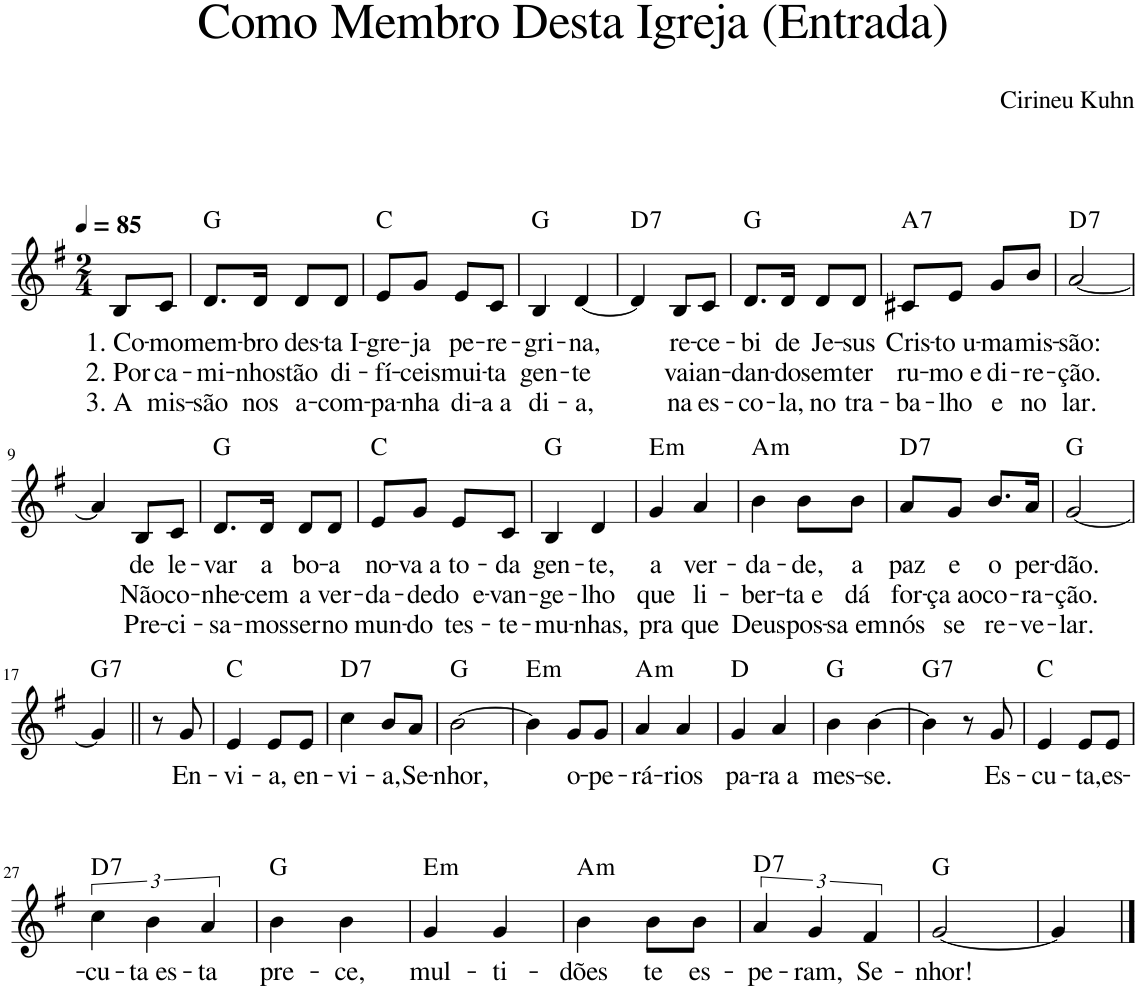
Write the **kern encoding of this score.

**kern	**text	**text	**text	**harte
*part1	*part1	*part1	*part1	*part1
*staff1	*staff1	*staff1	*staff1	*
*I"Voz	*	*	*	*
*I'Vo.	*	*	*	*
*clefG2	*	*	*	*
*k[f#]	*	*	*	*
*M2/4	*	*	*	*
*MM85	*	*	*	*
=1	=1	=1	=1	=1
!	!LO:LY:b	!LO:LY:b	!LO:LY:b	!
8B/L	1. Co-	2. Por	3. A	.
!	!LO:LY:b	!LO:LY:b	!LO:LY:b	!
8c/J	-mo	ca-	mis-	.
=2	=2	=2	=2	=2
!	!LO:LY:b	!LO:LY:b	!LO:LY:b	!
8.d/L	mem-	-mi-	-são	G:maj
!	!LO:LY:b	!LO:LY:b	!LO:LY:b	!
16d/Jk	-bro	-nhos	nos	.
!	!LO:LY:b	!LO:LY:b	!LO:LY:b	!
8d/L	des-	tão	a-	.
!	!LO:LY:b	!LO:LY:b	!LO:LY:b	!
8d/J	-ta I-	di-	-com-	.
=3	=3	=3	=3	=3
!	!LO:LY:b	!LO:LY:b	!LO:LY:b	!
8e/L	-gre-	-fí-	-pa-	C:maj
!	!LO:LY:b	!LO:LY:b	!LO:LY:b	!
8g/J	-ja	-ceis	-nha	.
!	!LO:LY:b	!LO:LY:b	!LO:LY:b	!
8e/L	pe-	mui-	di-	.
!	!LO:LY:b	!LO:LY:b	!LO:LY:b	!
8c/J	-re-	-ta	-a a	.
=4	=4	=4	=4	=4
!	!LO:LY:b	!LO:LY:b	!LO:LY:b	!
4B/	-gri-	gen-	di-	G:maj
!	!LO:LY:b	!LO:LY:b	!LO:LY:b	!
[4d/	-na,	-te	-a,	.
=5	=5	=5	=5	=5
!	!	!	!	!LO:H:kt=7
4d/]	.	.	.	D:7
!	!LO:LY:b	!LO:LY:b	!LO:LY:b	!
8B/L	re-	vai	na	.
!	!LO:LY:b	!LO:LY:b	!LO:LY:b	!
8c/J	-ce-	an-	es-	.
=6	=6	=6	=6	=6
!	!LO:LY:b	!LO:LY:b	!LO:LY:b	!
8.d/L	-bi	-dan-	-co-	G:maj
!	!LO:LY:b	!LO:LY:b	!LO:LY:b	!
16d/Jk	de	-do	-la,	.
!	!LO:LY:b	!LO:LY:b	!LO:LY:b	!
8d/L	Je-	sem	no	.
!	!LO:LY:b	!LO:LY:b	!LO:LY:b	!
8d/J	-sus	ter	tra-	.
=7	=7	=7	=7	=7
!	!LO:LY:b	!LO:LY:b	!LO:LY:b	!LO:H:kt=7
8c#X/L	Cris-	ru-	-ba-	A:7
!	!LO:LY:b	!LO:LY:b	!LO:LY:b	!
8e/J	-to u-	-mo e	-lho	.
!	!LO:LY:b	!LO:LY:b	!LO:LY:b	!
8g/L	-ma	di-	e	.
!	!LO:LY:b	!LO:LY:b	!LO:LY:b	!
8b/J	mis-	-re-	no	.
=8	=8	=8	=8	=8
!	!LO:LY:b	!LO:LY:b	!LO:LY:b	!LO:H:kt=7
[2a/	-são:	-ção.	lar.	D:7
!!LO:LB:g=z
=9	=9	=9	=9	=9
4a/]	.	.	.	.
!	!LO:LY:b	!LO:LY:b	!LO:LY:b	!
8B/L	de	Não	Pre-	.
!	!LO:LY:b	!LO:LY:b	!LO:LY:b	!
8c/J	le-	co-	-ci-	.
=10	=10	=10	=10	=10
!	!LO:LY:b	!LO:LY:b	!LO:LY:b	!
8.d/L	-var	-nhe-	-sa-	G:maj
!	!LO:LY:b	!LO:LY:b	!LO:LY:b	!
16d/Jk	a	-cem	-mos	.
!	!LO:LY:b	!LO:LY:b	!LO:LY:b	!
8d/L	bo-	a	ser	.
!	!LO:LY:b	!LO:LY:b	!LO:LY:b	!
8d/J	-a	ver-	no	.
=11	=11	=11	=11	=11
!	!LO:LY:b	!LO:LY:b	!LO:LY:b	!
8e/L	no-	-da-	mun-	C:maj
!	!LO:LY:b	!LO:LY:b	!LO:LY:b	!
8g/J	-va a	-de	-do	.
!	!LO:LY:b	!LO:LY:b	!LO:LY:b	!
8e/L	to-	do e-	tes-	.
!	!LO:LY:b	!LO:LY:b	!LO:LY:b	!
8c/J	-da	-van-	-te-	.
=12	=12	=12	=12	=12
!	!LO:LY:b	!LO:LY:b	!LO:LY:b	!
4B/	gen-	-ge-	-mu-	G:maj
!	!LO:LY:b	!LO:LY:b	!LO:LY:b	!
4d/	-te,	-lho	-nhas,	.
=13	=13	=13	=13	=13
!	!LO:LY:b	!LO:LY:b	!LO:LY:b	!LO:H:kt=m
4g/	a	que	pra	E:min
!	!LO:LY:b	!LO:LY:b	!LO:LY:b	!
4a/	ver-	li-	que	.
=14	=14	=14	=14	=14
!	!LO:LY:b	!LO:LY:b	!LO:LY:b	!LO:H:kt=m
4b\	-da-	-ber-	Deus	A:min
!	!LO:LY:b	!LO:LY:b	!LO:LY:b	!
8b\L	-de,	-ta e	pos-	.
!	!LO:LY:b	!LO:LY:b	!LO:LY:b	!
8b\J	a	dá	-sa em	.
=15	=15	=15	=15	=15
!	!LO:LY:b	!LO:LY:b	!LO:LY:b	!LO:H:kt=7
8a/L	paz	for-	nós	D:7
!	!LO:LY:b	!LO:LY:b	!LO:LY:b	!
8g/J	e	-ça ao	se	.
!	!LO:LY:b	!LO:LY:b	!LO:LY:b	!
8.b/L	o	co-	re-	.
!	!LO:LY:b	!LO:LY:b	!LO:LY:b	!
16a/Jk	per-	-ra-	-ve-	.
=16	=16	=16	=16	=16
!	!LO:LY:b	!LO:LY:b	!LO:LY:b	!
[2g/	-dão.	-ção.	-lar.	G:maj
!!LO:LB:g=z
=17	=17	=17	=17	=17
!	!	!	!	!LO:H:kt=7
4g/]	.	.	.	G:7
8r	.	.	.	.
!	!LO:LY:b	!	!	!
8g/	En-	.	.	.
=18	=18	=18	=18	=18
!	!LO:LY:b	!	!	!
4e/	-vi-	.	.	C:maj
!	!LO:LY:b	!	!	!
8e/L	-a,	.	.	.
!	!LO:LY:b	!	!	!
8e/J	en-	.	.	.
=19	=19	=19	=19	=19
!	!LO:LY:b	!	!	!LO:H:kt=7
4cc\	-vi-	.	.	D:7
!	!LO:LY:b	!	!	!
8b/L	-a,	.	.	.
!	!LO:LY:b	!	!	!
8a/J	Se-	.	.	.
=20	=20	=20	=20	=20
!	!LO:LY:b	!	!	!
[2b\	-nhor,	.	.	G:maj
=21	=21	=21	=21	=21
!	!	!	!	!LO:H:kt=m
4b\]	.	.	.	E:min
!	!LO:LY:b	!	!	!
8g/L	o-	.	.	.
!	!LO:LY:b	!	!	!
8g/J	-pe-	.	.	.
=22	=22	=22	=22	=22
!	!LO:LY:b	!	!	!LO:H:kt=m
4a/	-rá-	.	.	A:min
!	!LO:LY:b	!	!	!
4a/	-rios	.	.	.
=23	=23	=23	=23	=23
!	!LO:LY:b	!	!	!
4g/	pa-	.	.	D:maj
!	!LO:LY:b	!	!	!
4a/	-ra a	.	.	.
=24	=24	=24	=24	=24
!	!LO:LY:b	!	!	!
4b\	mes-	.	.	G:maj
!	!LO:LY:b	!	!	!
[4b\	-se.	.	.	.
=25	=25	=25	=25	=25
!	!	!	!	!LO:H:kt=7
4b\]	.	.	.	G:7
8r	.	.	.	.
!	!LO:LY:b	!	!	!
8g/	Es-	.	.	.
=26	=26	=26	=26	=26
!	!LO:LY:b	!	!	!
4e/	-cu-	.	.	C:maj
!	!LO:LY:b	!	!	!
8e/L	-ta,	.	.	.
!	!LO:LY:b	!	!	!
8e/J	es-	.	.	.
!!LO:LB:g=z
=27	=27	=27	=27	=27
!	!LO:LY:b	!	!	!LO:H:kt=7
6cc\	-cu-	.	.	D:7
!	!LO:LY:b	!	!	!
6b\	-ta es-	.	.	.
!	!LO:LY:b	!	!	!
6a/	-ta	.	.	.
=28	=28	=28	=28	=28
!	!LO:LY:b	!	!	!
4b\	pre-	.	.	G:maj
!	!LO:LY:b	!	!	!
4b\	-ce,	.	.	.
=29	=29	=29	=29	=29
!	!LO:LY:b	!	!	!LO:H:kt=m
4g/	mul-	.	.	E:min
!	!LO:LY:b	!	!	!
4g/	-ti-	.	.	.
=30	=30	=30	=30	=30
!	!LO:LY:b	!	!	!LO:H:kt=m
4b\	-dões	.	.	A:min
!	!LO:LY:b	!	!	!
8b\L	te	.	.	.
!	!LO:LY:b	!	!	!
8b\J	es-	.	.	.
=31	=31	=31	=31	=31
!	!LO:LY:b	!	!	!LO:H:kt=7
6a/	-pe-	.	.	D:7
!	!LO:LY:b	!	!	!
6g/	-ram,	.	.	.
!	!LO:LY:b	!	!	!
6f#/	Se-	.	.	.
=32	=32	=32	=32	=32
!	!LO:LY:b	!	!	!
[2g/	-nhor!	.	.	G:maj
=33	=33	=33	=33	=33
4g/]	.	.	.	.
==	==	==	==	==
*-	*-	*-	*-	*-
